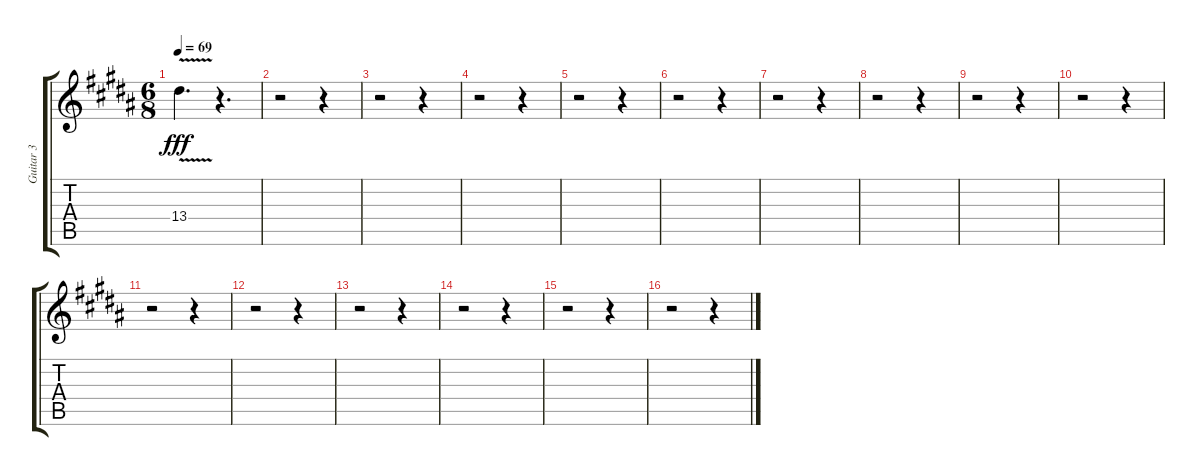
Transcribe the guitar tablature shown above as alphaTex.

\track ("Guitar 3" "Guitar 3") {instrument electricguitarclean}
\staff {score tabs}
\tuning (E4 B3 G3 D3 A2 E2) {hide}
\ts (6 8)
\tempo 69
\clef g2
\ks b
13.4{v}.4{d dy fff} r.4{d} |
r.2 r.4 |
r.2 r.4 |
r.2 r.4 |
r.2 r.4 |
r.2 r.4 |
r.2 r.4 |
r.2 r.4 |
r.2 r.4 |
r.2 r.4 |
r.2 r.4 |
r.2 r.4 |
r.2 r.4 |
r.2 r.4 |
r.2 r.4 |
r.2 r.4
